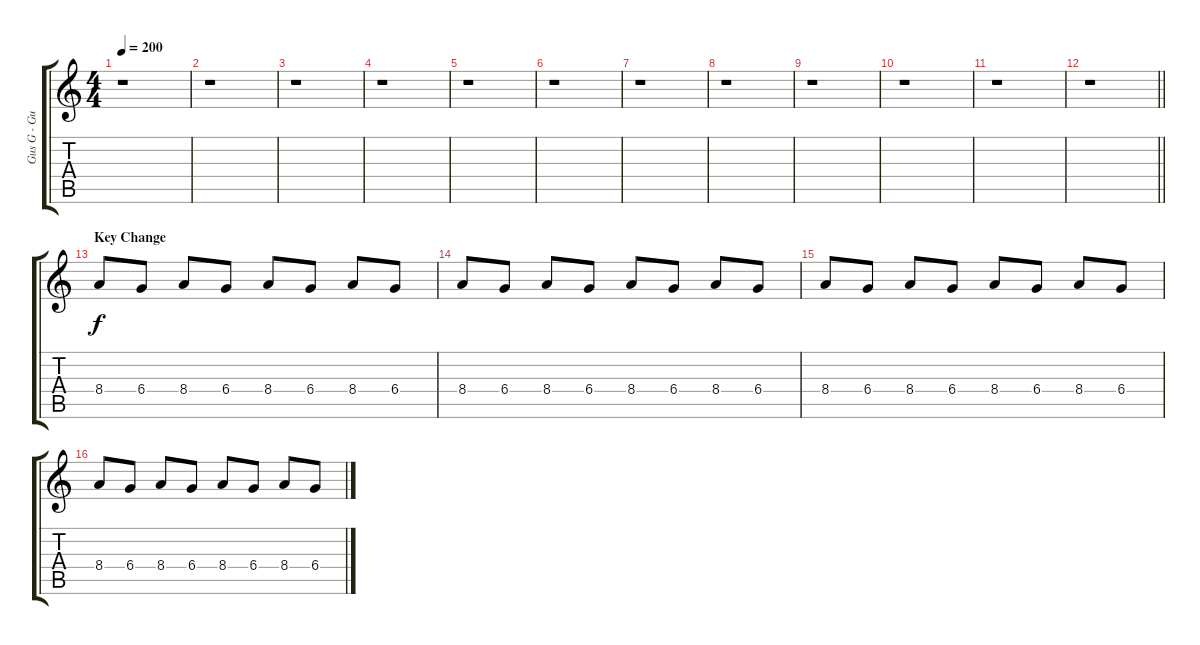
\track ("Gus G - Guitars" "Gus G - Gu") {instrument distortionguitar}
\staff {score tabs}
\tuning (Eb4 Bb3 Gb3 Db3 Ab2 Eb2) {hide}
\ts (4 4)
\tempo 200
\clef g2
\ks c
r.1{dy f} |
r.1 |
r.1 |
r.1 |
r.1 |
r.1 |
r.1 |
r.1 |
r.1 |
r.1 |
r.1 |
\barLineRight lightlight
r.1 |
\section ("" "Key Change")
8.4.8 6.4.8 8.4.8 6.4.8 8.4.8 6.4.8 8.4.8 6.4.8 |
8.4.8 6.4.8 8.4.8 6.4.8 8.4.8 6.4.8 8.4.8 6.4.8 |
8.4.8 6.4.8 8.4.8 6.4.8 8.4.8 6.4.8 8.4.8 6.4.8 |
8.4.8 6.4.8 8.4.8 6.4.8 8.4.8 6.4.8 8.4.8 6.4.8
